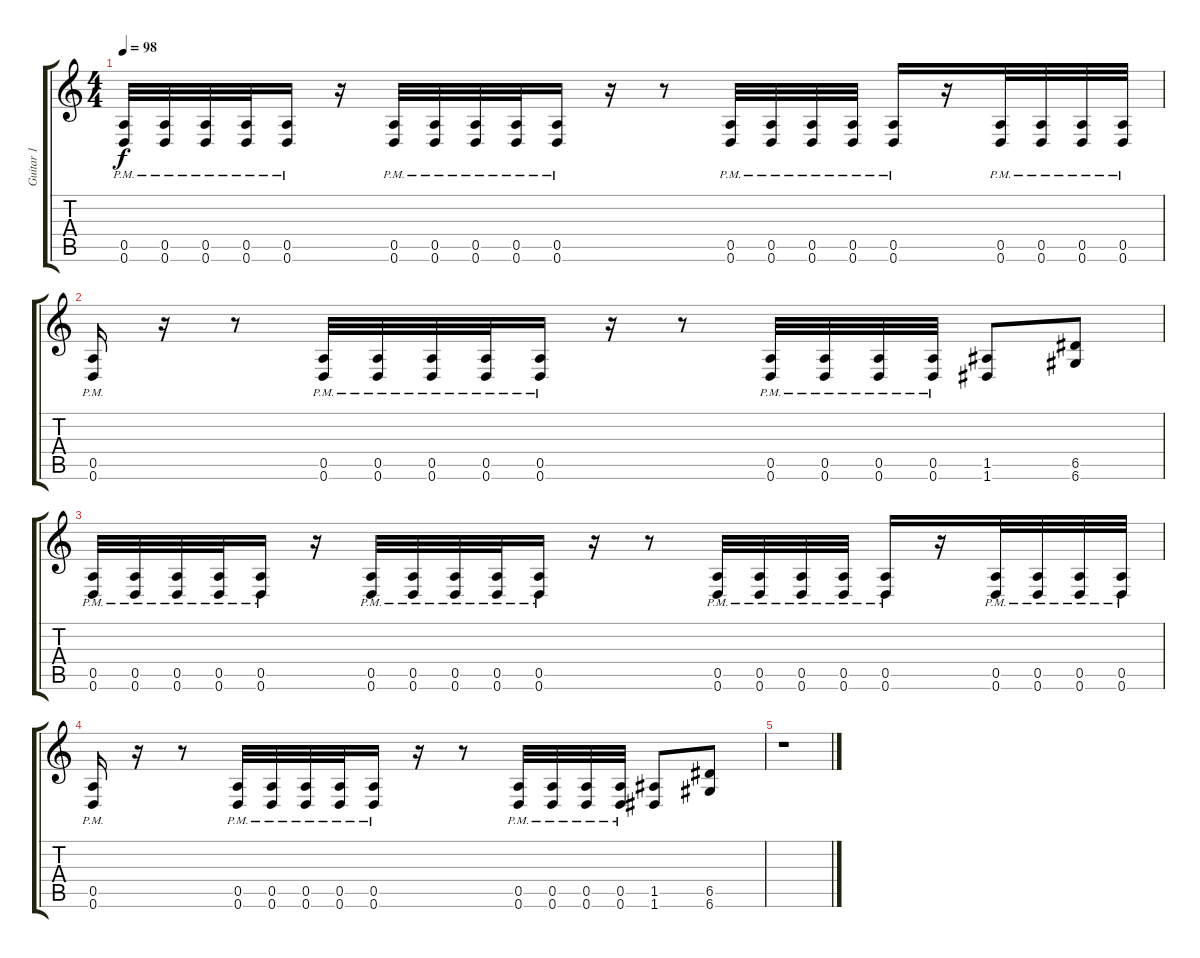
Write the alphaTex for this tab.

\track ("Guitar 1" "Guitar 1") {instrument distortionguitar}
\staff {score tabs}
\tuning (E4 B3 G3 D3 A2 D2) {hide}
\ts (4 4)
\tempo 98
\clef g2
\ks c
(0.5{pm} 0.6{pm}).32{dy f} (0.5{pm} 0.6{pm}).32 (0.5{pm} 0.6{pm}).32 (0.5{pm} 0.6{pm}).32 (0.5{pm} 0.6{pm}).16 r.16 (0.5{pm} 0.6{pm}).32 (0.5{pm} 0.6{pm}).32 (0.5{pm} 0.6{pm}).32 (0.5{pm} 0.6{pm}).32 (0.5{pm} 0.6{pm}).16 r.16 r.8 (0.5{pm} 0.6{pm}).32 (0.5{pm} 0.6{pm}).32 (0.5{pm} 0.6{pm}).32 (0.5{pm} 0.6{pm}).32 (0.5{pm} 0.6{pm}).16 r.16 (0.5{pm} 0.6{pm}).32 (0.5{pm} 0.6{pm}).32 (0.5{pm} 0.6{pm}).32 (0.5{pm} 0.6{pm}).32 |
(0.5{pm} 0.6{pm}).16 r.16 r.8 (0.5{pm} 0.6{pm}).32 (0.5{pm} 0.6{pm}).32 (0.5{pm} 0.6{pm}).32 (0.5{pm} 0.6{pm}).32 (0.5{pm} 0.6{pm}).16 r.16 r.8 (0.5{pm} 0.6{pm}).32 (0.5{pm} 0.6{pm}).32 (0.5{pm} 0.6{pm}).32 (0.5{pm} 0.6{pm}).32 (1.5 1.6).8 (6.5 6.6).8 |
(0.5{pm} 0.6{pm}).32 (0.5{pm} 0.6{pm}).32 (0.5{pm} 0.6{pm}).32 (0.5{pm} 0.6{pm}).32 (0.5{pm} 0.6{pm}).16 r.16 (0.5{pm} 0.6{pm}).32 (0.5{pm} 0.6{pm}).32 (0.5{pm} 0.6{pm}).32 (0.5{pm} 0.6{pm}).32 (0.5{pm} 0.6{pm}).16 r.16 r.8 (0.5{pm} 0.6{pm}).32 (0.5{pm} 0.6{pm}).32 (0.5{pm} 0.6{pm}).32 (0.5{pm} 0.6{pm}).32 (0.5{pm} 0.6{pm}).16 r.16 (0.5{pm} 0.6{pm}).32 (0.5{pm} 0.6{pm}).32 (0.5{pm} 0.6{pm}).32 (0.5{pm} 0.6{pm}).32 |
(0.5{pm} 0.6{pm}).16 r.16 r.8 (0.5{pm} 0.6{pm}).32 (0.5{pm} 0.6{pm}).32 (0.5{pm} 0.6{pm}).32 (0.5{pm} 0.6{pm}).32 (0.5{pm} 0.6{pm}).16 r.16 r.8 (0.5{pm} 0.6{pm}).32 (0.5{pm} 0.6{pm}).32 (0.5{pm} 0.6{pm}).32 (0.5{pm} 0.6{pm}).32 (1.5 1.6).8 (6.5 6.6).8 |
r.1
